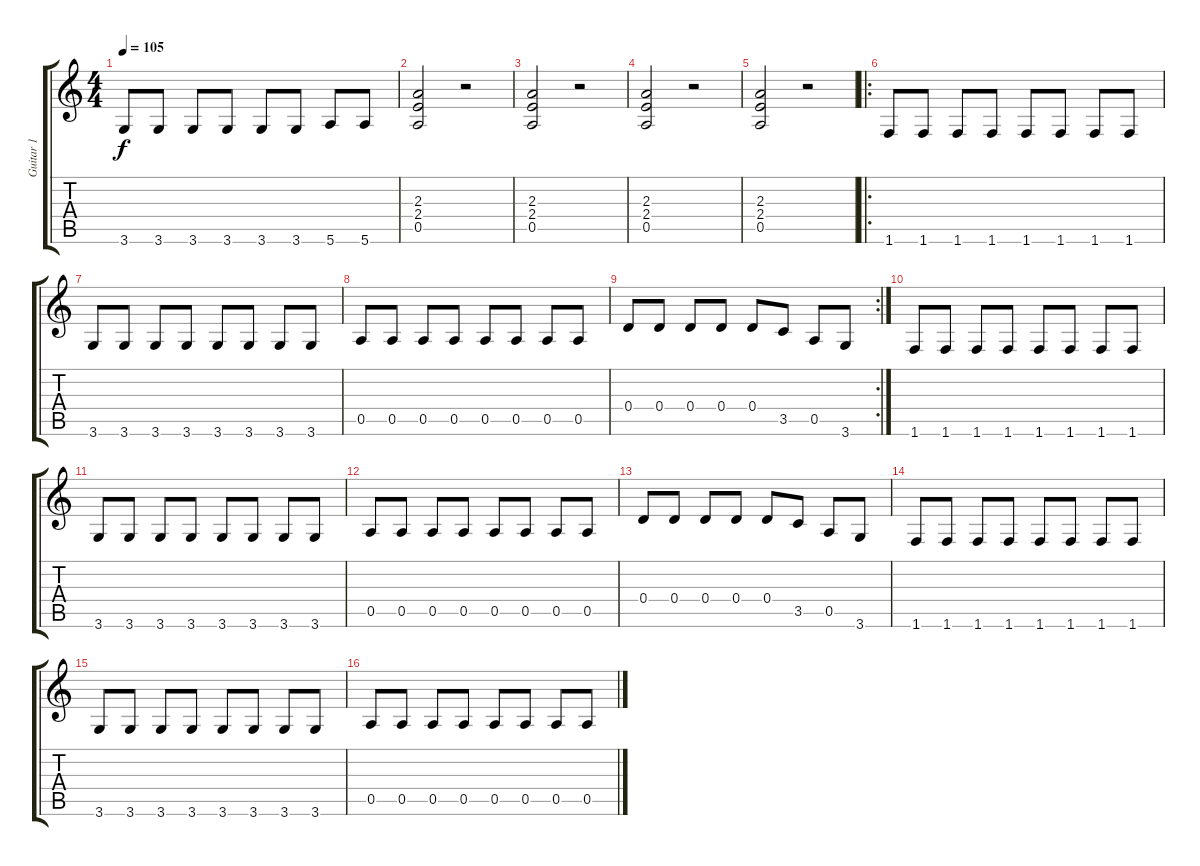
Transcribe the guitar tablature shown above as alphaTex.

\track ("Guitar 1" "Guitar 1") {instrument acousticguitarsteel}
\staff {score tabs}
\tuning (E4 B3 G3 D3 A2 E2) {hide}
\ts (4 4)
\tempo 105
\clef g2
\ks c
3.6.8{dy f} 3.6.8 3.6.8 3.6.8 3.6.8 3.6.8 5.6.8 5.6.8 |
(2.3 2.4 0.5).2 r.2 |
(2.3 2.4 0.5).2 r.2 |
(2.3 2.4 0.5).2 r.2 |
(2.3 2.4 0.5).2 r.2 |
\ro
1.6.8 1.6.8 1.6.8 1.6.8 1.6.8 1.6.8 1.6.8 1.6.8 |
3.6.8 3.6.8 3.6.8 3.6.8 3.6.8 3.6.8 3.6.8 3.6.8 |
0.5.8 0.5.8 0.5.8 0.5.8 0.5.8 0.5.8 0.5.8 0.5.8 |
\rc 2
0.4.8 0.4.8 0.4.8 0.4.8 0.4.8 3.5.8 0.5.8 3.6.8 |
1.6.8 1.6.8 1.6.8 1.6.8 1.6.8 1.6.8 1.6.8 1.6.8 |
3.6.8 3.6.8 3.6.8 3.6.8 3.6.8 3.6.8 3.6.8 3.6.8 |
0.5.8 0.5.8 0.5.8 0.5.8 0.5.8 0.5.8 0.5.8 0.5.8 |
0.4.8 0.4.8 0.4.8 0.4.8 0.4.8 3.5.8 0.5.8 3.6.8 |
1.6.8 1.6.8 1.6.8 1.6.8 1.6.8 1.6.8 1.6.8 1.6.8 |
3.6.8 3.6.8 3.6.8 3.6.8 3.6.8 3.6.8 3.6.8 3.6.8 |
0.5.8 0.5.8 0.5.8 0.5.8 0.5.8 0.5.8 0.5.8 0.5.8
